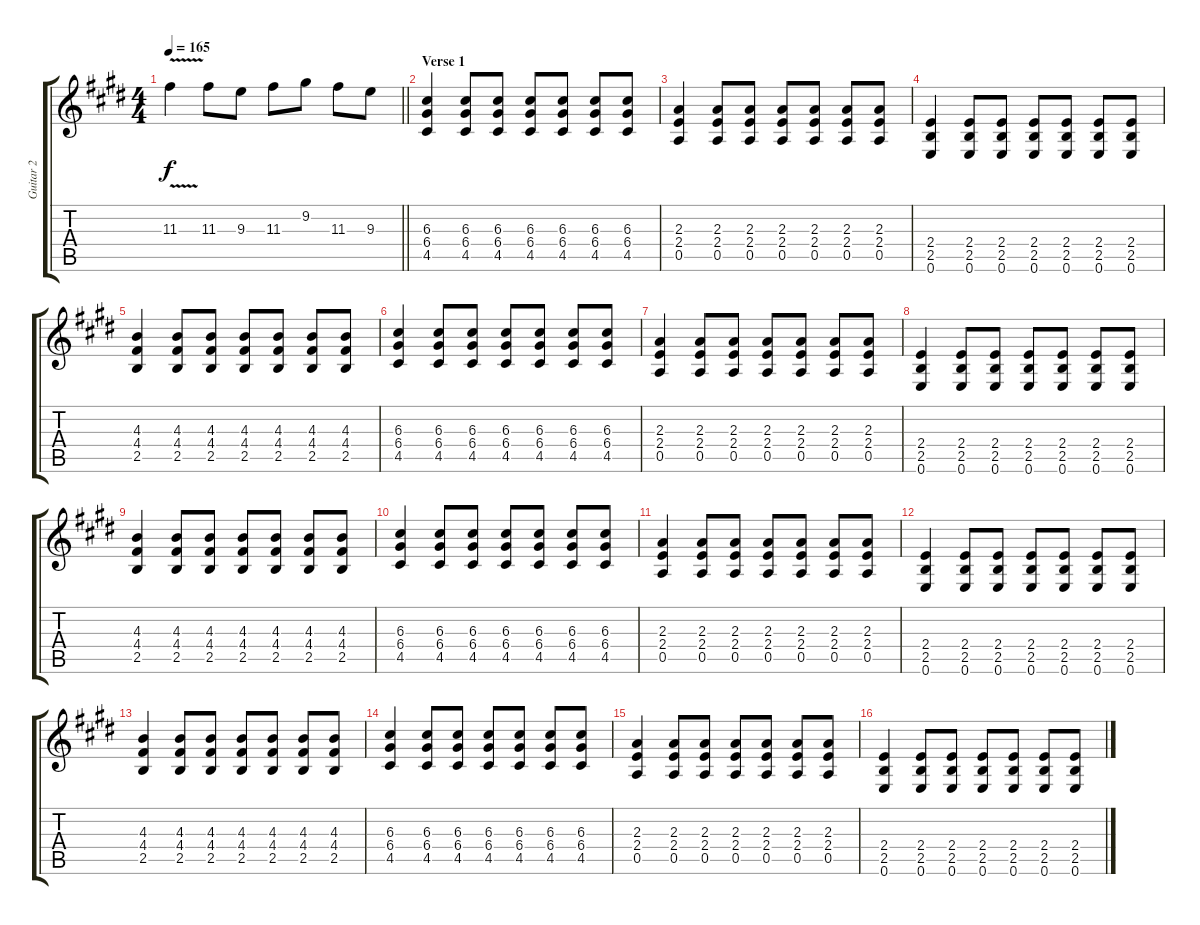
\track ("Guitar 2" "Guitar 2") {instrument overdrivenguitar}
\staff {score tabs}
\tuning (E4 B3 G3 D3 A2 E2) {hide}
\ts (4 4)
\tempo 165
\clef g2
\barLineRight lightlight
\ks e
11.3{v}.4{dy f} 11.3.8 9.3.8 11.3.8 9.2.8 11.3.8 9.3.8 |
\section ("" "Verse 1")
(6.3 6.4 4.5).4{volume 13} (6.3 6.4 4.5).8 (6.3 6.4 4.5).8 (6.3 6.4 4.5).8 (6.3 6.4 4.5).8 (6.3 6.4 4.5).8 (6.3 6.4 4.5).8 |
(2.3 2.4 0.5).4 (2.3 2.4 0.5).8 (2.3 2.4 0.5).8 (2.3 2.4 0.5).8 (2.3 2.4 0.5).8 (2.3 2.4 0.5).8 (2.3 2.4 0.5).8 |
(2.4 2.5 0.6).4 (2.4 2.5 0.6).8 (2.4 2.5 0.6).8 (2.4 2.5 0.6).8 (2.4 2.5 0.6).8 (2.4 2.5 0.6).8 (2.4 2.5 0.6).8 |
(4.3 4.4 2.5).4 (4.3 4.4 2.5).8 (4.3 4.4 2.5).8 (4.3 4.4 2.5).8 (4.3 4.4 2.5).8 (4.3 4.4 2.5).8 (4.3 4.4 2.5).8 |
(6.3 6.4 4.5).4 (6.3 6.4 4.5).8 (6.3 6.4 4.5).8 (6.3 6.4 4.5).8 (6.3 6.4 4.5).8 (6.3 6.4 4.5).8 (6.3 6.4 4.5).8 |
(2.3 2.4 0.5).4 (2.3 2.4 0.5).8 (2.3 2.4 0.5).8 (2.3 2.4 0.5).8 (2.3 2.4 0.5).8 (2.3 2.4 0.5).8 (2.3 2.4 0.5).8 |
(2.4 2.5 0.6).4 (2.4 2.5 0.6).8 (2.4 2.5 0.6).8 (2.4 2.5 0.6).8 (2.4 2.5 0.6).8 (2.4 2.5 0.6).8 (2.4 2.5 0.6).8 |
(4.3 4.4 2.5).4 (4.3 4.4 2.5).8 (4.3 4.4 2.5).8 (4.3 4.4 2.5).8 (4.3 4.4 2.5).8 (4.3 4.4 2.5).8 (4.3 4.4 2.5).8 |
(6.3 6.4 4.5).4 (6.3 6.4 4.5).8 (6.3 6.4 4.5).8 (6.3 6.4 4.5).8 (6.3 6.4 4.5).8 (6.3 6.4 4.5).8 (6.3 6.4 4.5).8 |
(2.3 2.4 0.5).4 (2.3 2.4 0.5).8 (2.3 2.4 0.5).8 (2.3 2.4 0.5).8 (2.3 2.4 0.5).8 (2.3 2.4 0.5).8 (2.3 2.4 0.5).8 |
(2.4 2.5 0.6).4 (2.4 2.5 0.6).8 (2.4 2.5 0.6).8 (2.4 2.5 0.6).8 (2.4 2.5 0.6).8 (2.4 2.5 0.6).8 (2.4 2.5 0.6).8 |
(4.3 4.4 2.5).4 (4.3 4.4 2.5).8 (4.3 4.4 2.5).8 (4.3 4.4 2.5).8 (4.3 4.4 2.5).8 (4.3 4.4 2.5).8 (4.3 4.4 2.5).8 |
(6.3 6.4 4.5).4 (6.3 6.4 4.5).8 (6.3 6.4 4.5).8 (6.3 6.4 4.5).8 (6.3 6.4 4.5).8 (6.3 6.4 4.5).8 (6.3 6.4 4.5).8 |
(2.3 2.4 0.5).4 (2.3 2.4 0.5).8 (2.3 2.4 0.5).8 (2.3 2.4 0.5).8 (2.3 2.4 0.5).8 (2.3 2.4 0.5).8 (2.3 2.4 0.5).8 |
(2.4 2.5 0.6).4 (2.4 2.5 0.6).8 (2.4 2.5 0.6).8 (2.4 2.5 0.6).8 (2.4 2.5 0.6).8 (2.4 2.5 0.6).8 (2.4 2.5 0.6).8
